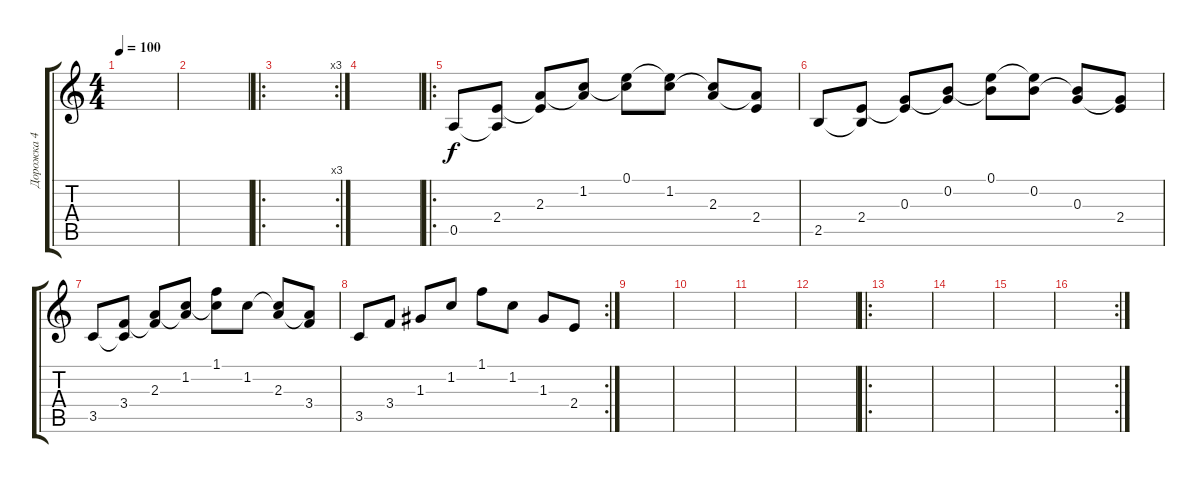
\track ("Дорожка 4" "Дорожка 4") {instrument acousticguitarnylon}
\staff {score tabs}
\tuning (E4 B3 G3 D3 A2 E2) {hide}
\ts (4 4)
\tempo 100
\clef g2
\ks c
|
|
\ro
\rc 3
|
|
\ro
0.5.8 (2.4 0.5{t}).8 (2.3 2.4{t}).8 (1.2 2.3{t}).8 (0.1 1.2{t}).8 (0.1{t} 1.2).8 (1.2{t} 2.3).8 (2.3{t} 2.4).8 |
2.5.8 (2.4 2.5{t}).8 (0.3 2.4{t}).8 (0.2 0.3{t}).8 (0.1 0.2{t}).8 (0.1{t} 0.2).8 (0.2{t} 0.3).8 (0.3{t} 2.4).8 |
3.5.8 (3.4 3.5{t}).8 (2.3 3.4{t}).8 (1.2 2.3{t}).8 (1.1 1.2{t}).8 1.2.8 (1.2{t} 2.3).8 (2.3{t} 3.4).8 |
\rc 2
3.5.8 3.4.8 1.3.8 1.2.8 1.1.8 1.2.8 1.3.8 2.4.8 |
|
|
|
|
\ro
|
|
|
\rc 2
